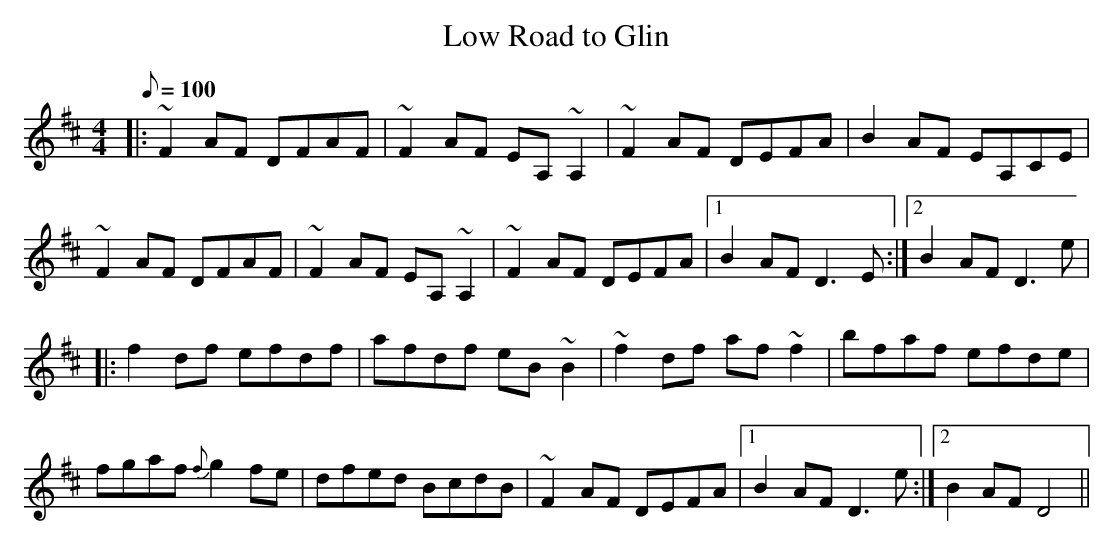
X:1
T:Low Road to Glin
M:4/4
L:1/8
Q:100
K:D
|:~F2 AF DFAF|~F2 AF EA, ~A,2|~F2 AF DEFA|B2 AF EA,CE|!
~F2 AF DFAF|~F2 AF EA, ~A,2|~F2 AF DEFA|1B2 AF D3 E:|2B2 AF D3 e|!
|:f2 df efdf|afdf eB ~B2|~f2 df af ~f2|bfaf efde|!
fgaf {f}g2 fe|dfed BcdB|~F2 AF DEFA|1B2 AF D3 e:|2B2 AF  D4||
